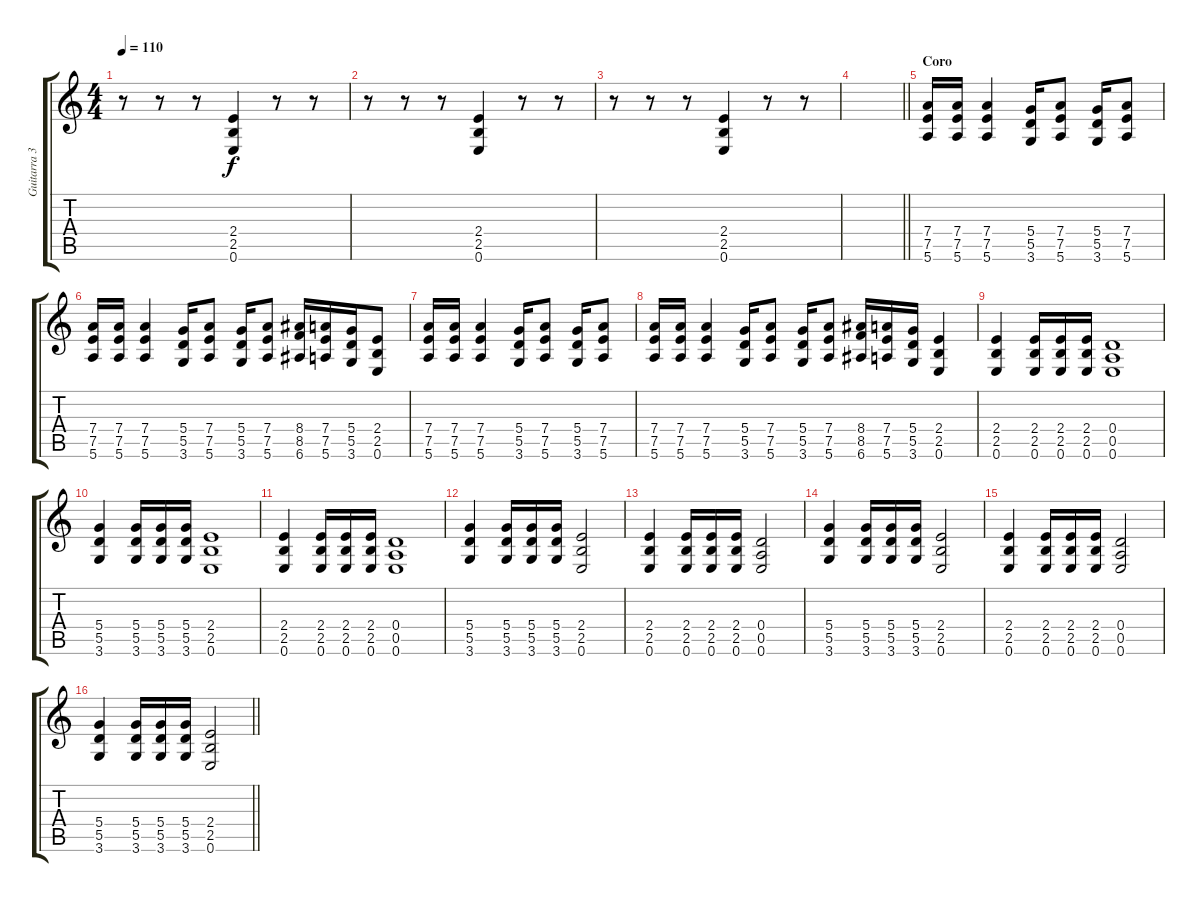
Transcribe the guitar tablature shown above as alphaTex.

\track ("Guitarra 3" "Guitarra 3") {instrument distortionguitar}
\staff {score tabs}
\tuning (E4 B3 G3 D3 A2 E2) {hide}
\ts (4 4)
\tempo 110
\clef g2
\ks c
r.8{dy f} r.8 r.8 (2.4 2.5 0.6).4 r.8 r.8 |
r.8 r.8 r.8 (2.4 2.5 0.6).4 r.8 r.8 |
r.8 r.8 r.8 (2.4 2.5 0.6).4 r.8 r.8 |
\barLineRight lightlight
|
\section ("" "Coro")
(7.4 7.5 5.6).16 (7.4 7.5 5.6).16 (7.4 7.5 5.6).4 (5.4 5.5 3.6).16 (7.4 7.5 5.6).8 (5.4 5.5 3.6).16 (7.4 7.5 5.6).8 |
(7.4 7.5 5.6).16 (7.4 7.5 5.6).16 (7.4 7.5 5.6).4 (5.4 5.5 3.6).16 (7.4 7.5 5.6).8 (5.4 5.5 3.6).16 (7.4 7.5 5.6).8 (8.4 8.5 6.6).16 (7.4 7.5 5.6).16 (5.4 5.5 3.6).16 (2.4 2.5 0.6).8 |
(7.4 7.5 5.6).16 (7.4 7.5 5.6).16 (7.4 7.5 5.6).4 (5.4 5.5 3.6).16 (7.4 7.5 5.6).8 (5.4 5.5 3.6).16 (7.4 7.5 5.6).8 |
(7.4 7.5 5.6).16 (7.4 7.5 5.6).16 (7.4 7.5 5.6).4 (5.4 5.5 3.6).16 (7.4 7.5 5.6).8 (5.4 5.5 3.6).16 (7.4 7.5 5.6).8 (8.4 8.5 6.6).16 (7.4 7.5 5.6).16 (5.4 5.5 3.6).16 (2.4 2.5 0.6).4 |
(2.4 2.5 0.6).4 (2.4 2.5 0.6).16 (2.4 2.5 0.6).16 (2.4 2.5 0.6).16 (0.4 0.5 0.6).1 |
(5.4 5.5 3.6).4 (5.4 5.5 3.6).16 (5.4 5.5 3.6).16 (5.4 5.5 3.6).16 (2.4 2.5 0.6).1 |
(2.4 2.5 0.6).4 (2.4 2.5 0.6).16 (2.4 2.5 0.6).16 (2.4 2.5 0.6).16 (0.4 0.5 0.6).1 |
(5.4 5.5 3.6).4 (5.4 5.5 3.6).16 (5.4 5.5 3.6).16 (5.4 5.5 3.6).16 (2.4 2.5 0.6).2 |
(2.4 2.5 0.6).4 (2.4 2.5 0.6).16 (2.4 2.5 0.6).16 (2.4 2.5 0.6).16 (0.4 0.5 0.6).2 |
(5.4 5.5 3.6).4 (5.4 5.5 3.6).16 (5.4 5.5 3.6).16 (5.4 5.5 3.6).16 (2.4 2.5 0.6).2 |
(2.4 2.5 0.6).4 (2.4 2.5 0.6).16 (2.4 2.5 0.6).16 (2.4 2.5 0.6).16 (0.4 0.5 0.6).2 |
\barLineRight lightlight
(5.4 5.5 3.6).4 (5.4 5.5 3.6).16 (5.4 5.5 3.6).16 (5.4 5.5 3.6).16 (2.4 2.5 0.6).2
